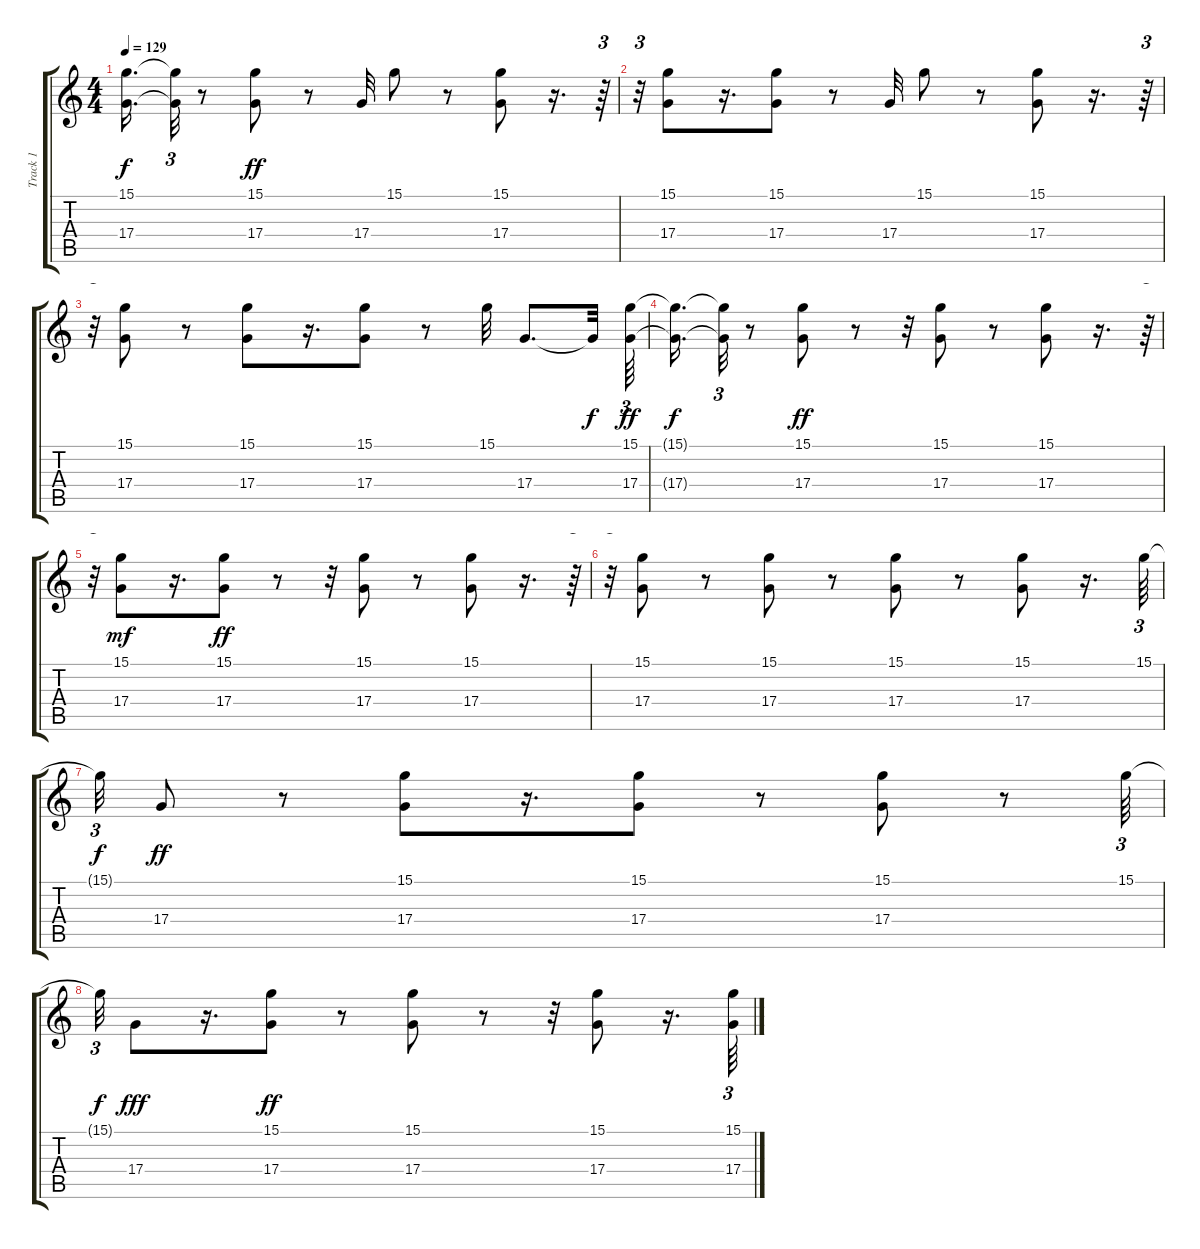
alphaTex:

\track ("Track 1" "Track 1") {instrument brightacousticpiano}
\staff {score tabs}
\tuning (E4 B3 G3 D3 A2 E2) {hide}
\ts (4 4)
\tempo 129
\clef g2
\ks c
(15.1{t} 17.4{t}).16{d dy f} (15.1{t} 17.4{t}).32{tu (3 2)} r.8 (15.1 17.4).8{dy ff} r.8 17.4.32 15.1.8 r.8 (15.1 17.4).8 r.16{d} r.64{tu (3 2)} |
r.32{tu (3 2)} (15.1 17.4).8 r.16{d} (15.1 17.4).8 r.8 17.4.32 15.1.8 r.8 (15.1 17.4).8 r.16{d} r.64{tu (3 2)} |
r.32{tu (3 2)} (15.1 17.4).8 r.8 (15.1 17.4).8 r.16{d} (15.1 17.4).8 r.8 15.1.32 17.4.8{d} 17.4{t}.32{dy f} (15.1 17.4).64{tu (3 2) dy ff} |
(15.1{t} 17.4{t}).16{d dy f} (15.1{t} 17.4{t}).32{tu (3 2)} r.8 (15.1 17.4).8{dy ff} r.8 r.32 (15.1 17.4).8 r.8 (15.1 17.4).8 r.16{d} r.64{tu (3 2)} |
r.32{tu (3 2)} (15.1 17.4).8{dy mf} r.16{d} (15.1 17.4).8{dy ff} r.8 r.32 (15.1 17.4).8 r.8 (15.1 17.4).8 r.16{d} r.64{tu (3 2)} |
r.32{tu (3 2)} (15.1 17.4).8 r.8 (15.1 17.4).8 r.8 (15.1 17.4).8 r.8 (15.1 17.4).8 r.16{d} 15.1.64{tu (3 2)} |
15.1{t}.32{tu (3 2) dy f} 17.4.8{dy ff} r.8 (15.1 17.4).8 r.16{d} (15.1 17.4).8 r.8 (15.1 17.4).8 r.8 15.1.64{tu (3 2)} |
15.1{t}.32{tu (3 2) dy f} 17.4.8{dy fff} r.16{d} (15.1 17.4).8{dy ff} r.8 (15.1 17.4).8 r.8 r.32 (15.1 17.4).8 r.16{d} (15.1 17.4).64{tu (3 2)}
